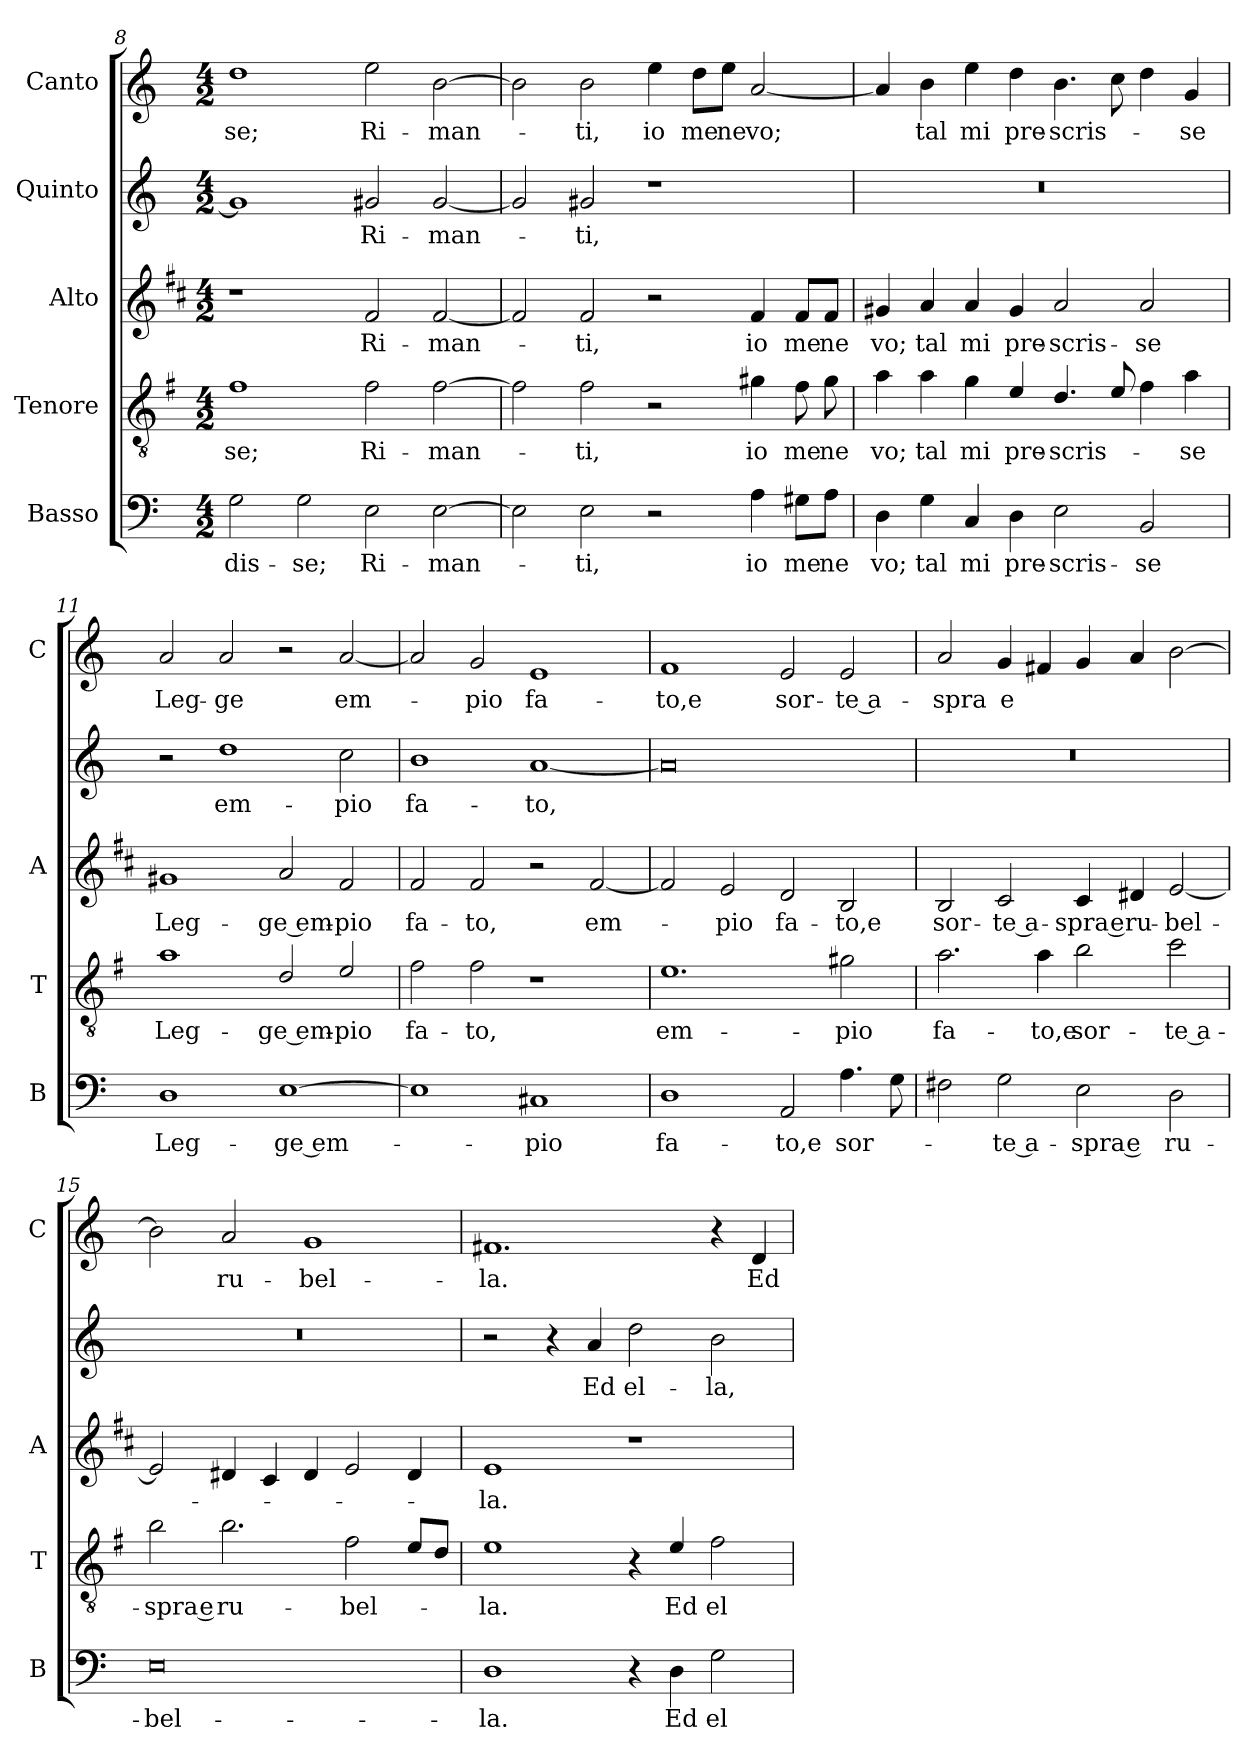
**kern	**text	**kern	**text	**kern	**text	**kern	**text	**kern	**text
*part5	*part5	*part4	*part4	*part3	*part3	*part2	*part2	*part1	*part1
*staff5	*staff5	*staff4	*staff4	*staff3	*staff3	*staff2	*staff2	*staff1	*staff1
*I"Basso	*	*I"Tenore	*	*I"Alto	*	*I"Quinto	*	*I"Canto	*
*I'B	*	*I'T	*	*I'A	*	*	*	*I'C	*
*clefF4	*	*clefGv2	*	*clefG2	*	*clefG2	*	*clefG2	*
*	*	*ITrd4c7	*	*ITrd1c2	*	*	*	*	*
*k[]	*	*k[]	*	*k[]	*	*k[]	*	*k[]	*
*C:	*	*C:	*	*C:	*	*C:	*	*C:	*
*M4/2	*	*M4/2	*	*M4/2	*	*M4/2	*	*M4/2	*
=8	=8	=8	=8	=8	=8	=8	=8	=8	=8
!	!LO:LY:b	!	!LO:LY:b	!	!	!	!	!	!LO:LY:b
2G\	dis-	1B	-se;	1r	.	1g]	.	1dd	-se;
!	!LO:LY:b	!	!	!	!	!	!	!	!
2G\	-se;	.	.	.	.	.	.	.	.
!	!LO:LY:b	!	!LO:LY:b	!	!LO:LY:b	!	!LO:LY:b	!	!LO:LY:b
2E\	Ri-	2B\	Ri-	2e/	Ri-	2g#X/	Ri-	2ee\	Ri-
!	!LO:LY:b	!	!LO:LY:b	!	!LO:LY:b	!	!LO:LY:b	!	!LO:LY:b
[2E\	-man-	[2B\	-man-	[2e/	-man-	[2g#/	-man-	[2b\	-man-
=9	=9	=9	=9	=9	=9	=9	=9	=9	=9
2E\]	.	2B\]	.	2e/]	.	2g#/]	.	2b\]	.
!	!LO:LY:b	!	!LO:LY:b	!	!LO:LY:b	!	!LO:LY:b	!	!LO:LY:b
2E\	-ti,	2B\	-ti,	2e/	-ti,	2g#X/	-ti,	2b\	-ti,
!	!	!	!	!	!	!	!	!	!LO:LY:b
2r	.	2r	.	2r	.	1r	.	4ee\	io
!	!	!	!	!	!	!	!	!	!LO:LY:b
.	.	.	.	.	.	.	.	8dd\L	me
!	!	!	!	!	!	!	!	!	!LO:LY:b
.	.	.	.	.	.	.	.	8ee\J	ne
!	!LO:LY:b	!	!LO:LY:b	!	!LO:LY:b	!	!	!	!LO:LY:b
4A\	io	4c#X\	io	4e/	io	.	.	[2a/	vo;
!	!LO:LY:b	!	!LO:LY:b	!	!LO:LY:b	!	!	!	!
8G#X\L	me	8B\	me	8e/L	me	.	.	.	.
!	!LO:LY:b	!	!LO:LY:b	!	!LO:LY:b	!	!	!	!
8A\J	ne	8c#\	ne	8e/J	ne	.	.	.	.
!!LO:LB:g=z
=10	=10	=10	=10	=10	=10	=10	=10	=10	=10
!	!LO:LY:b	!	!LO:LY:b	!	!LO:LY:b	!	!	!	!
4D\	vo;	4d\	vo;	4f#X/	vo;	0r	.	4a/]	.
!	!LO:LY:b	!	!LO:LY:b	!	!LO:LY:b	!	!	!	!LO:LY:b
4G\	tal	4d\	tal	4g/	tal	.	.	4b\	tal
!	!LO:LY:b	!	!LO:LY:b	!	!LO:LY:b	!	!	!	!LO:LY:b
4C/	mi	4c\	mi	4g/	mi	.	.	4ee\	mi
!	!LO:LY:b	!	!LO:LY:b	!	!LO:LY:b	!	!	!	!LO:LY:b
4D\	pre-	4A/	pre-	4f#/	pre-	.	.	4dd\	pre-
!	!LO:LY:b	!	!LO:LY:b	!	!LO:LY:b	!	!	!	!LO:LY:b
2E\	-scris-	4.G/	-scris-	2g/	-scris-	.	.	4.b\	-scris-
.	.	8A/	.	.	.	.	.	8cc\	.
!	!LO:LY:b	!	!	!	!LO:LY:b	!	!	!	!
2BB/	-se	4B\	.	2g/	-se	.	.	4dd\	.
!	!	!	!LO:LY:b	!	!	!	!	!	!LO:LY:b
.	.	4d\	-se	.	.	.	.	4g/	-se
=11	=11	=11	=11	=11	=11	=11	=11	=11	=11
!	!LO:LY:b	!	!LO:LY:b	!	!LO:LY:b	!	!	!	!LO:LY:b
1D	Leg-	1d	Leg-	1f#X	Leg-	2r	.	2a/	Leg-
!	!	!	!	!	!	!	!LO:LY:b	!	!LO:LY:b
.	.	.	.	.	.	1dd	em-	2a/	-ge
!	!LO:LY:b	!	!LO:LY:b	!	!LO:LY:b	!	!	!	!
[1E	-ge em-	2G/	-ge em-	2g/	-ge em-	.	.	2r	.
!	!	!	!LO:LY:b	!	!LO:LY:b	!	!LO:LY:b	!	!LO:LY:b
.	.	2A/	-pio	2e/	-pio	2cc\	-pio	[2a/	em-
=12	=12	=12	=12	=12	=12	=12	=12	=12	=12
!	!	!	!LO:LY:b	!	!LO:LY:b	!	!LO:LY:b	!	!
1E]	.	2B\	fa-	2e/	fa-	1b	fa-	2a/]	.
!	!	!	!LO:LY:b	!	!LO:LY:b	!	!	!	!LO:LY:b
.	.	2B\	-to,	2e/	-to,	.	.	2g/	-pio
!	!LO:LY:b	!	!	!	!	!	!LO:LY:b	!	!LO:LY:b
1C#X	-pio	1r	.	2r	.	[1a	-to,	1e	fa-
!	!	!	!	!	!LO:LY:b	!	!	!	!
.	.	.	.	[2e/	em-	.	.	.	.
=13	=13	=13	=13	=13	=13	=13	=13	=13	=13
!	!LO:LY:b	!	!LO:LY:b	!	!	!	!	!	!LO:LY:b
1D	fa-	1.A	em-	2e/]	.	0a]	.	1f	-to,e
!	!	!	!	!	!LO:LY:b	!	!	!	!
.	.	.	.	2d/	-pio	.	.	.	.
!	!LO:LY:b	!	!	!	!LO:LY:b	!	!	!	!LO:LY:b
2AA/	-to,e	.	.	2c/	fa-	.	.	2e/	sor-
!	!LO:LY:b	!	!LO:LY:b	!	!LO:LY:b	!	!	!	!LO:LY:b
4.A\	sor-	2c#X\	-pio	2A/	-to,e	.	.	2e/	-te a-
8G\	.	.	.	.	.	.	.	.	.
!!LO:LB:g=z
=14	=14	=14	=14	=14	=14	=14	=14	=14	=14
!	!	!	!LO:LY:b	!	!LO:LY:b	!	!	!	!LO:LY:b
2F#X\	.	2.d\	fa-	2A/	sor-	0r	.	2a/	-spra
!	!LO:LY:b	!	!	!	!LO:LY:b	!	!	!	!LO:LY:b
2G\	-te a-	.	.	2B/	-te a-	.	.	4g/	e
!	!	!	!LO:LY:b	!	!	!	!	!	!
.	.	4d\	-to,e	.	.	.	.	4f#X/	.
!	!LO:LY:b	!	!LO:LY:b	!	!LO:LY:b	!	!	!	!
2E\	-spra e	2e\	sor-	4B/	-spra e	.	.	4g/	.
!	!	!	!	!	!LO:LY:b	!	!	!	!
.	.	.	.	4c#X/	ru-	.	.	4a/	.
!	!LO:LY:b	!	!LO:LY:b	!	!LO:LY:b	!	!	!	!
2D\	ru-	2f\	-te a-	[2d/	-bel-	.	.	[2b\	.
=15	=15	=15	=15	=15	=15	=15	=15	=15	=15
!	!LO:LY:b	!	!LO:LY:b	!	!	!	!	!	!
0E	-bel-	2e\	-spra e	2d/]	.	0r	.	2b\]	.
!	!	!	!LO:LY:b	!	!	!	!	!	!LO:LY:b
.	.	2.e\	ru-	4c#X/	.	.	.	2a/	ru-
.	.	.	.	4B/	.	.	.	.	.
!	!	!	!	!	!	!	!	!	!LO:LY:b
.	.	.	.	4c#/	.	.	.	1g	-bel-
!	!	!	!LO:LY:b	!	!	!	!	!	!
.	.	2B\	-bel-	2d/	.	.	.	.	.
.	.	8A/L	.	4c#/	.	.	.	.	.
.	.	8G/J	.	.	.	.	.	.	.
=16	=16	=16	=16	=16	=16	=16	=16	=16	=16
!	!LO:LY:b	!	!LO:LY:b	!	!LO:LY:b	!	!	!	!LO:LY:b
1D	-la.	1A	-la.	1d	-la.	2r	.	1.f#X	-la.
.	.	.	.	.	.	4r	.	.	.
!	!	!	!	!	!	!	!LO:LY:b	!	!
.	.	.	.	.	.	4a/	Ed	.	.
!	!	!	!	!	!	!	!LO:LY:b	!	!
4r	.	4r	.	1r	.	2dd\	el-	.	.
!	!LO:LY:b	!	!LO:LY:b	!	!	!	!	!	!
4D\	Ed	4A/	Ed	.	.	.	.	.	.
!	!LO:LY:b	!	!LO:LY:b	!	!	!	!LO:LY:b	!	!
2G\	el-	2B\	el-	.	.	2b\	-la,	4r	.
!	!	!	!	!	!	!	!	!	!LO:LY:b
.	.	.	.	.	.	.	.	4d/	Ed
=	=	=	=	=	=	=	=	=	=
*-	*-	*-	*-	*-	*-	*-	*-	*-	*-
